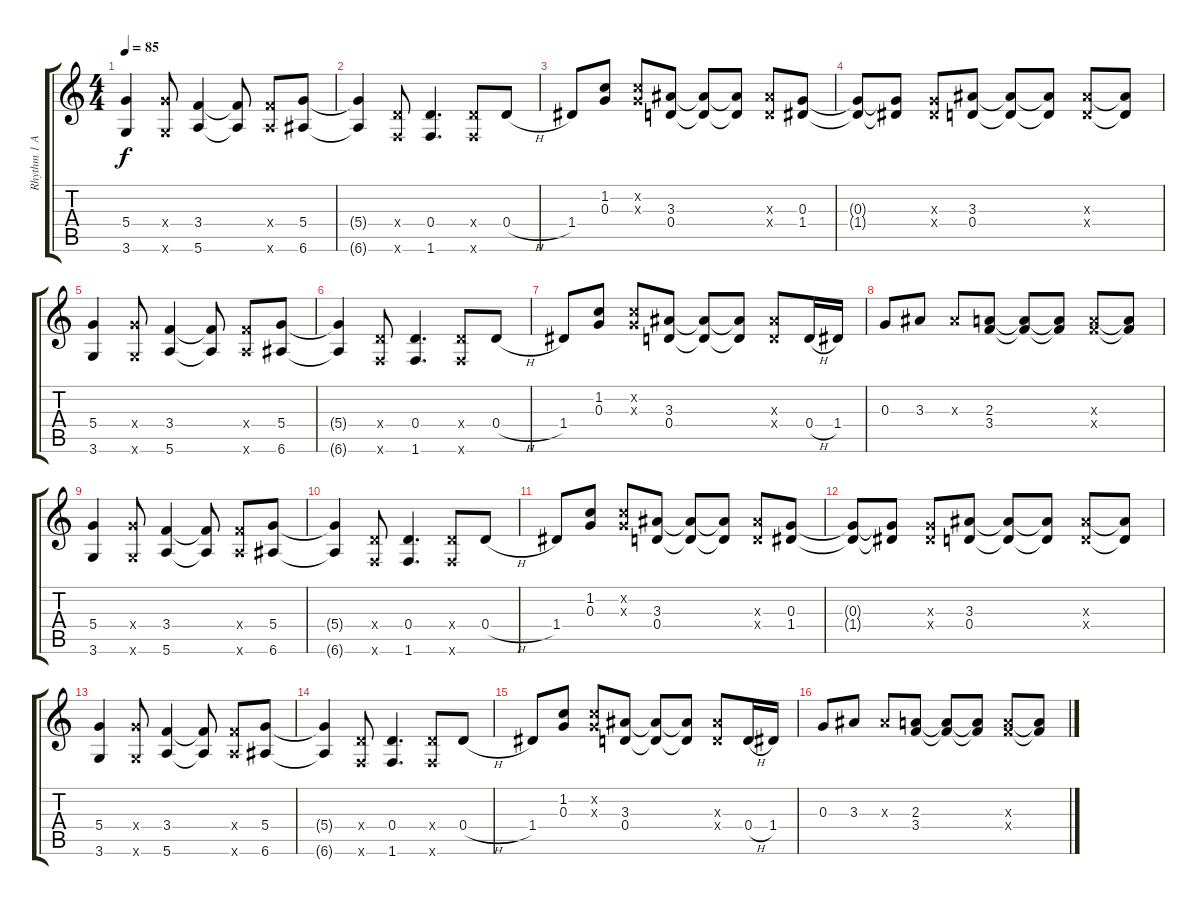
\track ("Rhythm 1 Acoustic " "Rhythm 1 A") {instrument acousticguitarsteel}
\staff {score tabs}
\tuning (E4 B3 G3 D3 A2 E2) {hide}
\ts (4 4)
\tempo 85
\clef g2
\ks c
(5.4 3.6).4{dy f} (5.4{x} 3.6{x}).8 (3.4 5.6).4 (3.4{t} 5.6{t}).8 (3.4{x} 5.6{x}).8 (5.4 6.6).8 |
(5.4{t} 6.6{t}).4 (0.4{x} 1.6{x}).8 (0.4 1.6).4{d} (0.4{x} 1.6{x}).8 0.4{h}.8 |
1.4.8 (1.2 0.3).8 (1.2{x} 0.3{x}).8 (3.3 0.4).8 (3.3{t} 0.4{t}).8 (3.3{t} 0.4{t}).8 (3.3{x} 0.4{x}).8 (0.3 1.4).8 |
(0.3{t} 1.4{t}).8 (0.3{t} 1.4{t}).8 (0.3{x} 1.4{x}).8 (3.3 0.4).8 (3.3{t} 0.4{t}).8 (3.3{t} 0.4{t}).8 (3.3{x} 0.4{x}).8 (3.3{t} 0.4{t}).8 |
(5.4 3.6).4 (5.4{x} 3.6{x}).8 (3.4 5.6).4 (3.4{t} 5.6{t}).8 (3.4{x} 5.6{x}).8 (5.4 6.6).8 |
(5.4{t} 6.6{t}).4 (0.4{x} 1.6{x}).8 (0.4 1.6).4{d} (0.4{x} 1.6{x}).8 0.4{h}.8 |
1.4.8 (1.2 0.3).8 (1.2{x} 0.3{x}).8 (3.3 0.4).8 (3.3{t} 0.4{t}).8 (3.3{t} 0.4{t}).8 (3.3{x} 0.4{x}).8 0.4{h}.16 1.4.16 |
0.3.8 3.3.8 3.3{x}.8 (2.3 3.4).8 (2.3{t} 3.4{t}).8 (2.3{t} 3.4{t}).8 (2.3{x} 3.4{x}).8 (2.3{t} 3.4{t}).8 |
(5.4 3.6).4 (5.4{x} 3.6{x}).8 (3.4 5.6).4 (3.4{t} 5.6{t}).8 (3.4{x} 5.6{x}).8 (5.4 6.6).8 |
(5.4{t} 6.6{t}).4 (0.4{x} 1.6{x}).8 (0.4 1.6).4{d} (0.4{x} 1.6{x}).8 0.4{h}.8 |
1.4.8 (1.2 0.3).8 (1.2{x} 0.3{x}).8 (3.3 0.4).8 (3.3{t} 0.4{t}).8 (3.3{t} 0.4{t}).8 (3.3{x} 0.4{x}).8 (0.3 1.4).8 |
(0.3{t} 1.4{t}).8 (0.3{t} 1.4{t}).8 (0.3{x} 1.4{x}).8 (3.3 0.4).8 (3.3{t} 0.4{t}).8 (3.3{t} 0.4{t}).8 (3.3{x} 0.4{x}).8 (3.3{t} 0.4{t}).8 |
(5.4 3.6).4 (5.4{x} 3.6{x}).8 (3.4 5.6).4 (3.4{t} 5.6{t}).8 (3.4{x} 5.6{x}).8 (5.4 6.6).8 |
(5.4{t} 6.6{t}).4 (0.4{x} 1.6{x}).8 (0.4 1.6).4{d} (0.4{x} 1.6{x}).8 0.4{h}.8 |
1.4.8 (1.2 0.3).8 (1.2{x} 0.3{x}).8 (3.3 0.4).8 (3.3{t} 0.4{t}).8 (3.3{t} 0.4{t}).8 (3.3{x} 0.4{x}).8 0.4{h}.16 1.4.16 |
0.3.8 3.3.8 3.3{x}.8 (2.3 3.4).8 (2.3{t} 3.4{t}).8 (2.3{t} 3.4{t}).8 (2.3{x} 3.4{x}).8 (2.3{t} 3.4{t}).8
